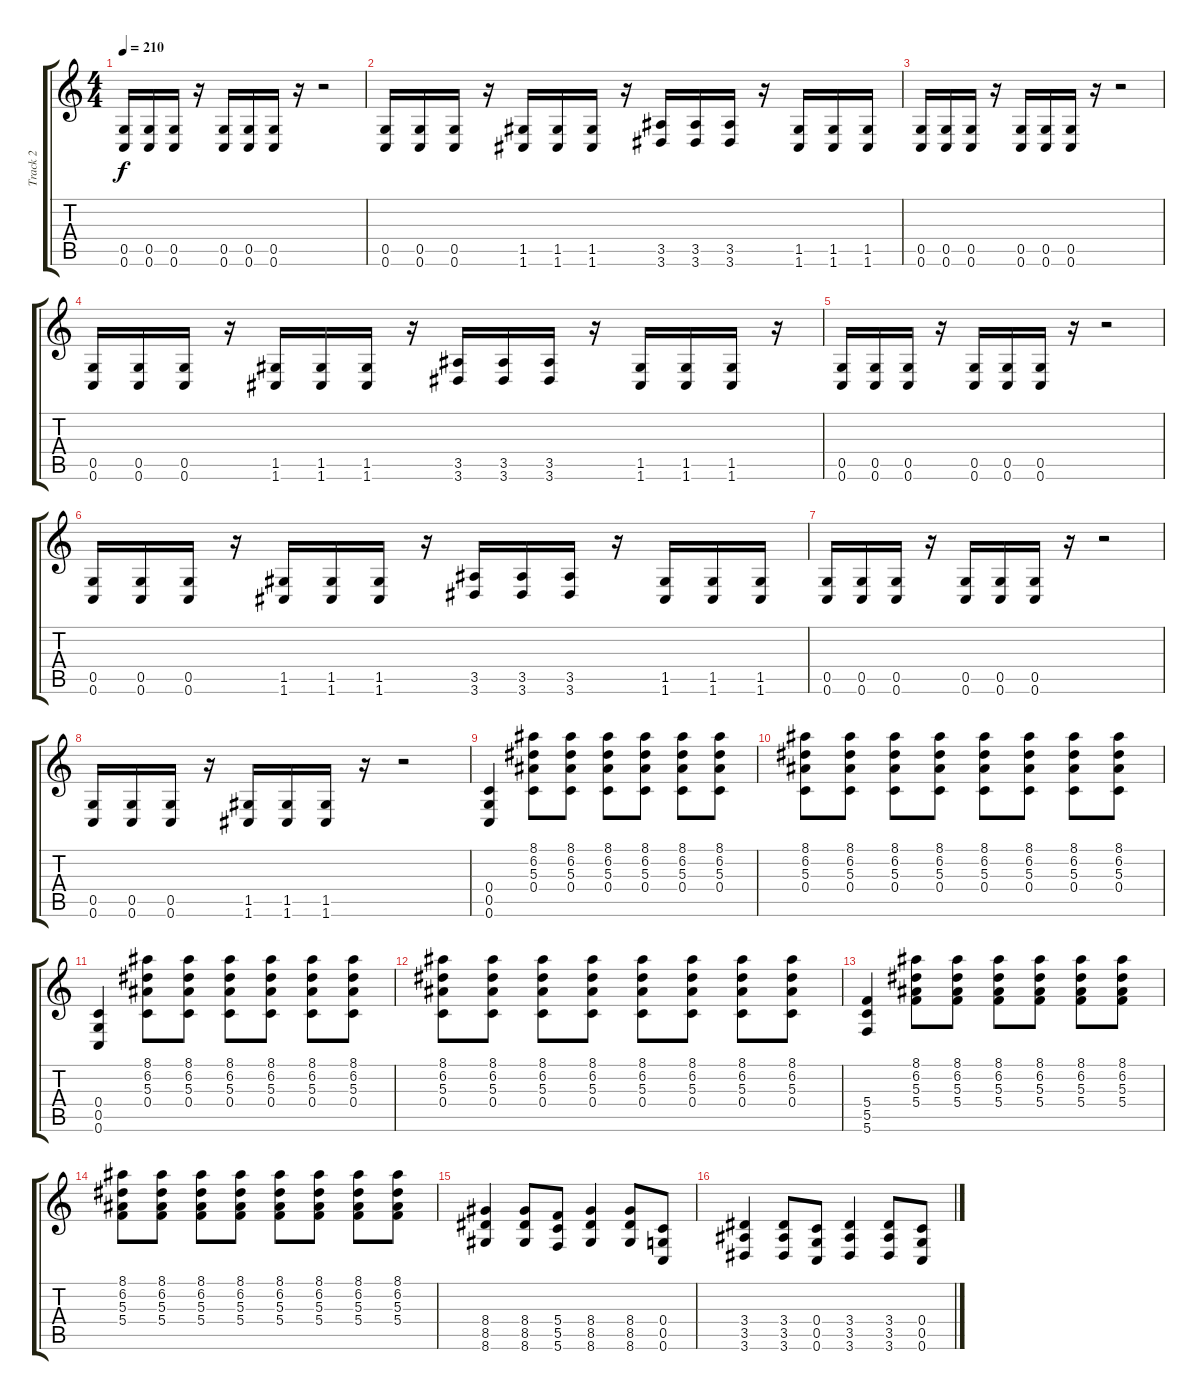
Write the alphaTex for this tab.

\track ("Track 2" "Track 2") {instrument distortionguitar}
\staff {score tabs}
\tuning (D4 A3 F3 C3 G2 C2) {hide}
\ts (4 4)
\tempo 210
\clef g2
\ks c
(0.5 0.6).16{dy f} (0.5 0.6).16 (0.5 0.6).16 r.16 (0.5 0.6).16 (0.5 0.6).16 (0.5 0.6).16 r.16 r.2 |
(0.5 0.6).16 (0.5 0.6).16 (0.5 0.6).16 r.16 (1.5 1.6).16 (1.5 1.6).16 (1.5 1.6).16 r.16 (3.5 3.6).16 (3.5 3.6).16 (3.5 3.6).16 r.16 (1.5 1.6).16 (1.5 1.6).16 (1.5 1.6).16 |
(0.5 0.6).16 (0.5 0.6).16 (0.5 0.6).16 r.16 (0.5 0.6).16 (0.5 0.6).16 (0.5 0.6).16 r.16 r.2 |
(0.5 0.6).16 (0.5 0.6).16 (0.5 0.6).16 r.16 (1.5 1.6).16 (1.5 1.6).16 (1.5 1.6).16 r.16 (3.5 3.6).16 (3.5 3.6).16 (3.5 3.6).16 r.16 (1.5 1.6).16 (1.5 1.6).16 (1.5 1.6).16 r.16 |
(0.5 0.6).16 (0.5 0.6).16 (0.5 0.6).16 r.16 (0.5 0.6).16 (0.5 0.6).16 (0.5 0.6).16 r.16 r.2 |
(0.5 0.6).16 (0.5 0.6).16 (0.5 0.6).16 r.16 (1.5 1.6).16 (1.5 1.6).16 (1.5 1.6).16 r.16 (3.5 3.6).16 (3.5 3.6).16 (3.5 3.6).16 r.16 (1.5 1.6).16 (1.5 1.6).16 (1.5 1.6).16 |
(0.5 0.6).16 (0.5 0.6).16 (0.5 0.6).16 r.16 (0.5 0.6).16 (0.5 0.6).16 (0.5 0.6).16 r.16 r.2 |
(0.5 0.6).16 (0.5 0.6).16 (0.5 0.6).16 r.16 (1.5 1.6).16 (1.5 1.6).16 (1.5 1.6).16 r.16 r.2 |
(0.4 0.5 0.6).4 (8.1 6.2 5.3 0.4).8 (8.1 6.2 5.3 0.4).8 (8.1 6.2 5.3 0.4).8 (8.1 6.2 5.3 0.4).8 (8.1 6.2 5.3 0.4).8 (8.1 6.2 5.3 0.4).8 |
(8.1 6.2 5.3 0.4).8 (8.1 6.2 5.3 0.4).8 (8.1 6.2 5.3 0.4).8 (8.1 6.2 5.3 0.4).8 (8.1 6.2 5.3 0.4).8 (8.1 6.2 5.3 0.4).8 (8.1 6.2 5.3 0.4).8 (8.1 6.2 5.3 0.4).8 |
(0.4 0.5 0.6).4 (8.1 6.2 5.3 0.4).8 (8.1 6.2 5.3 0.4).8 (8.1 6.2 5.3 0.4).8 (8.1 6.2 5.3 0.4).8 (8.1 6.2 5.3 0.4).8 (8.1 6.2 5.3 0.4).8 |
(8.1 6.2 5.3 0.4).8 (8.1 6.2 5.3 0.4).8 (8.1 6.2 5.3 0.4).8 (8.1 6.2 5.3 0.4).8 (8.1 6.2 5.3 0.4).8 (8.1 6.2 5.3 0.4).8 (8.1 6.2 5.3 0.4).8 (8.1 6.2 5.3 0.4).8 |
(5.4 5.5 5.6).4 (8.1 6.2 5.3 5.4).8 (8.1 6.2 5.3 5.4).8 (8.1 6.2 5.3 5.4).8 (8.1 6.2 5.3 5.4).8 (8.1 6.2 5.3 5.4).8 (8.1 6.2 5.3 5.4).8 |
(8.1 6.2 5.3 5.4).8 (8.1 6.2 5.3 5.4).8 (8.1 6.2 5.3 5.4).8 (8.1 6.2 5.3 5.4).8 (8.1 6.2 5.3 5.4).8 (8.1 6.2 5.3 5.4).8 (8.1 6.2 5.3 5.4).8 (8.1 6.2 5.3 5.4).8 |
(8.4 8.5 8.6).4 (8.4 8.5 8.6).8 (5.4 5.5 5.6).8 (8.4 8.5 8.6).4 (8.4 8.5 8.6).8 (0.4 0.5 0.6).8 |
(3.4 3.5 3.6).4 (3.4 3.5 3.6).8 (0.4 0.5 0.6).8 (3.4 3.5 3.6).4 (3.4 3.5 3.6).8 (0.4 0.5 0.6).8
